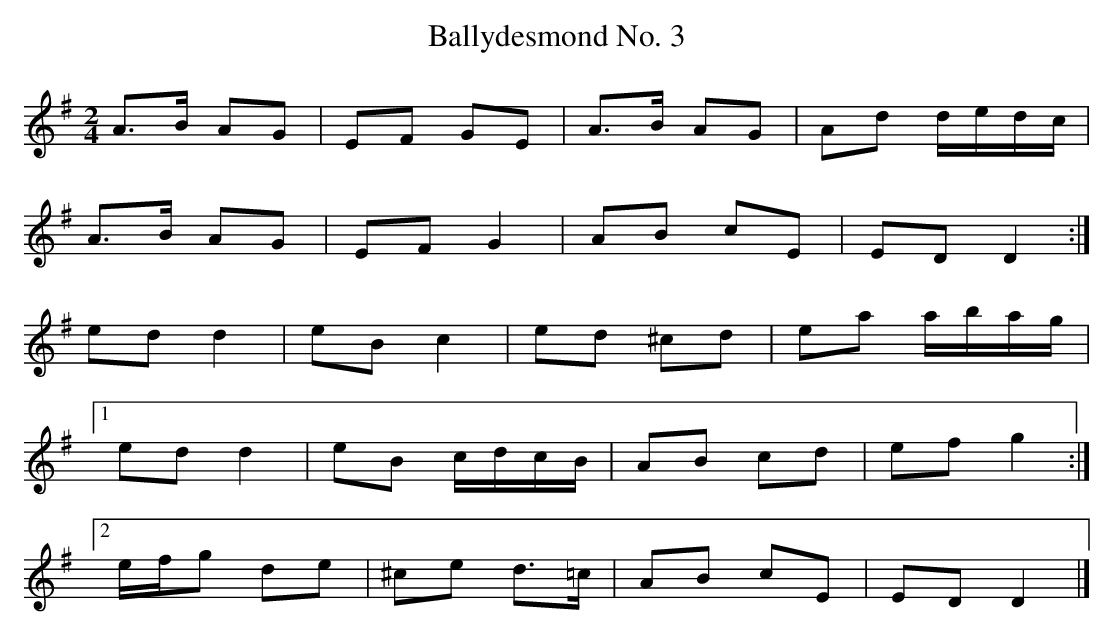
X:1
T:Ballydesmond No. 3
M:2/4
L:1/8
K:D Mixolydian
A>B AG|EF GE|A>B AG|Ad d/e/d/c/|!
A>B AG|EF G2|AB cE|ED D2:|!
ed d2|eB c2|ed ^cd|ea a/b/a/g/|!
[1 ed d2|eB c/d/c/B/|AB cd|ef g2:|!
[2 e/f/g de|^ce d>=c|AB cE|ED D2|]!
